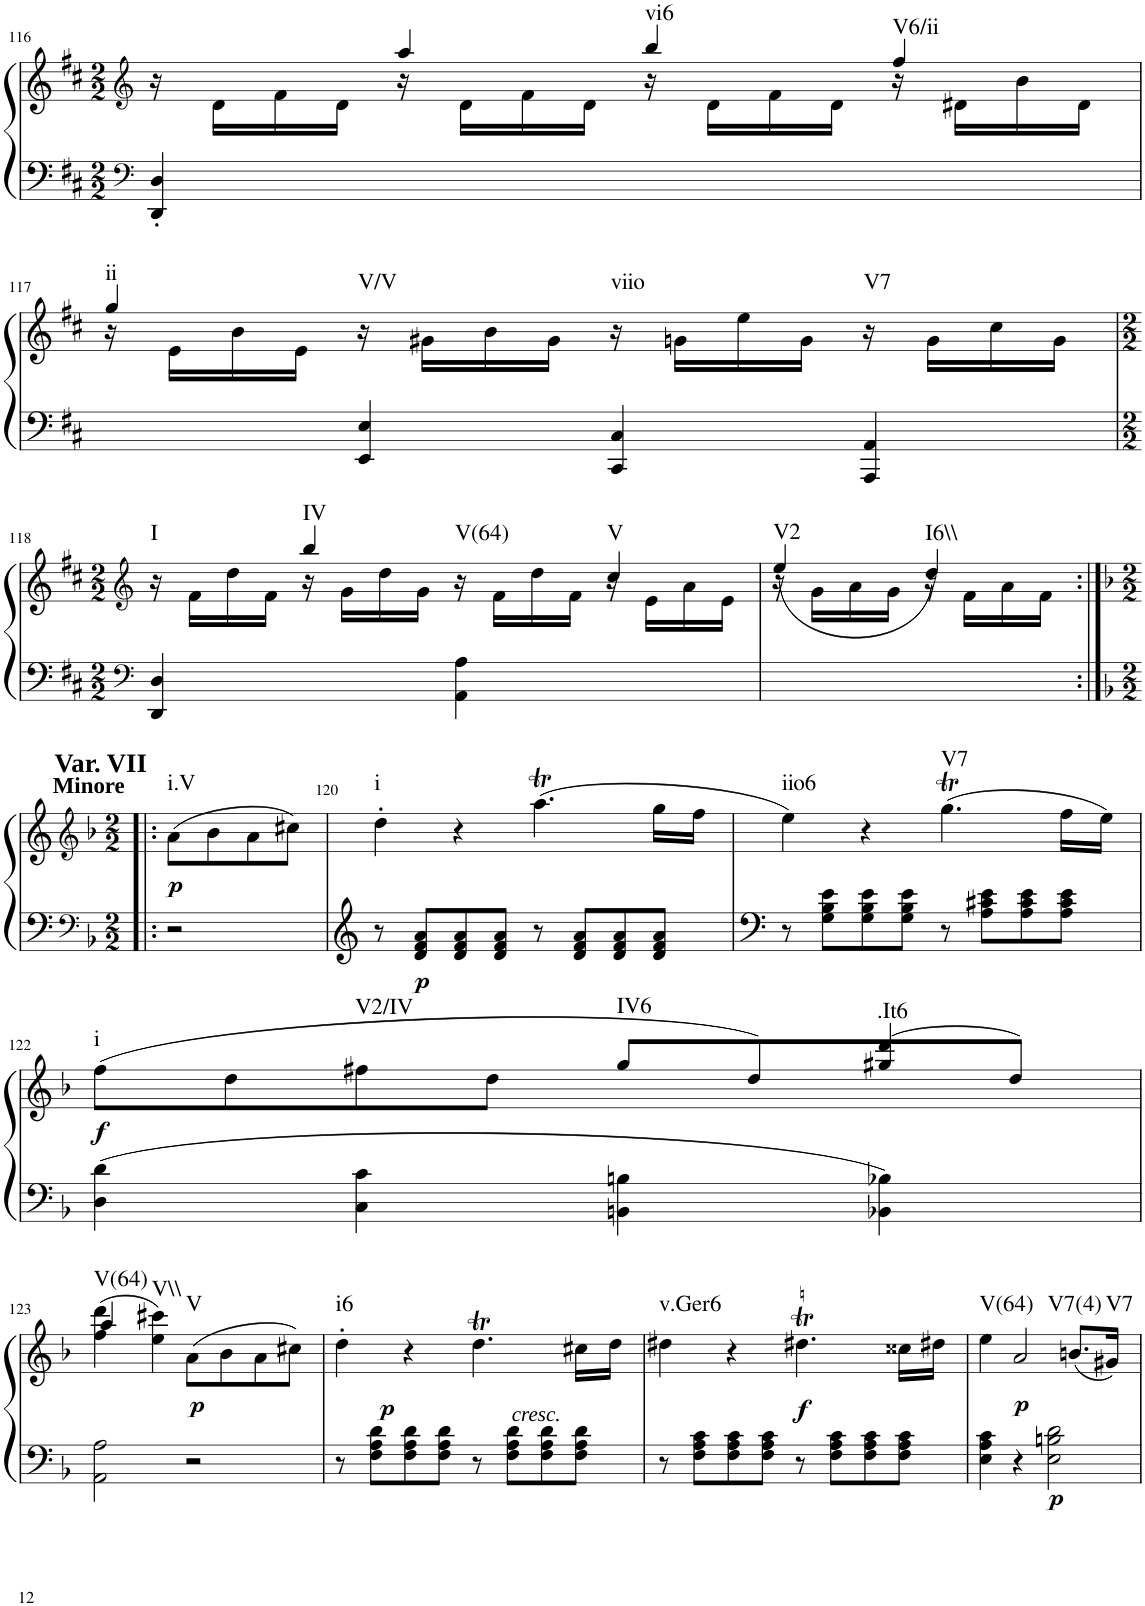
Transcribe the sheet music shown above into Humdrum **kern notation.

**kern	**kern	**dynam	**harte
*part1	*part1	*part1	*part1
*staff2	*staff1	*staff1/2	*
*I"unbenannt2	*	*	*
!!LO:PB:g=z
*clefF4	*clefG2	*	*
*k[f#c#]	*k[f#c#]	*	*
*M2/2	*M2/2	*	*
=116	=116	=116	=116
*	*^	*	*
4DD/' 4D/'	16r	4ryy	.	.
.	16d\LL	.	.	.
.	16f#\	.	.	.
.	16d\JJ	.	.	.
2.ryy	16r	4aa/	.	.
.	16d\LL	.	.	.
.	16f#\	.	.	.
.	16d\JJ	.	.	.
!	!	!	!	!LO:H:kt=vi6
.	16r	4bb/	.	N
.	16d\LL	.	.	.
.	16f#\	.	.	.
.	16d\JJ	.	.	.
!	!	!	!	!LO:H:kt=V6/ii
.	16r	4ff#/	.	N
.	16d#X\LL	.	.	.
.	16b\	.	.	.
.	16d#\JJ	.	.	.
!!LO:LB:g=z	!!
=117	=117	=117	=117	=117
!	!	!	!	!LO:H:kt=ii
4ryy	16r	4gg/	.	N
.	16e\LL	.	.	.
.	16b\	.	.	.
.	16e\JJ	.	.	.
!	!	!	!	!LO:H:kt=V/V
4EE/ 4E/	16r	2.ryy	.	N
.	16g#X\LL	.	.	.
.	16b\	.	.	.
.	16g#\JJ	.	.	.
!	!	!	!	!LO:H:kt=viio
4CC#/ 4C#/	16r	.	.	N
.	16gn\LL	.	.	.
.	16ee\	.	.	.
.	16g\JJ	.	.	.
!	!	!	!	!LO:H:kt=V7
4AAA/ 4AA/	16r	.	.	N
.	16g\LL	.	.	.
.	16cc#\	.	.	.
.	16g\JJ	.	.	.
!!LO:LB:g=z	!!
=118	=118	=118	=118	=118
*clefF4	*clefG2	*	*	*
*M2/2	*M2/2	*	*	*
!	!	!	!	!LO:H:kt=I
4DD/ 4D/	16r	4ryy	.	N
.	16f#\LL	.	.	.
.	16dd\	.	.	.
.	16f#\JJ	.	.	.
!	!	!	!	!LO:H:kt=IV
4ryy	16r	4bb/	.	N
.	16g\LL	.	.	.
.	16dd\	.	.	.
.	16g\JJ	.	.	.
!	!	!	!	!LO:H:kt=V(64)
4AA\ 4A\	16r	4ryy	.	N
.	16f#\LL	.	.	.
.	16dd\	.	.	.
.	16f#\JJ	.	.	.
!	!	!	!	!LO:H:kt=V
4ryy	16r	4cc#/	.	N
.	16e\LL	.	.	.
.	16a\	.	.	.
.	16e\JJ	.	.	.
=119	=119	=119	=119	=119
!	!	!	!	!LO:H:kt=V2
2ryy	16r	(4ee/	.	N
.	16g\LL	.	.	.
.	16a\	.	.	.
.	16g\JJ	.	.	.
!	!	!	!	!LO:H:kt=I6\\
.	16r	4dd/)	.	N
.	16f#\LL	.	.	.
.	16a\	.	.	.
.	16f#\JJ	.	.	.
*	*v	*v	*	*
!!LO:LB:g=z
=119X14:|!|:	=119X14:|!|:	=119X14:|!|:	=119X14:|!|:
*clefF4	*clefG2	*	*
*k[b-]	*k[b-]	*	*
*M2/2	*M2/2	*	*
!	!LO:TX:a:B:t=Minore	!	!
!	!LO:TX:a:B:t=Var. VII	!	!
!	!	!LO:DY:b	!LO:H:kt=i.V
2r	(8a\L	p	N
.	8b-\	.	.
.	8a\	.	.
.	8cc#X\J)	.	.
=120	=120	=120	=120
!	!	!	!LO:H:kt=i
8r	4dd'\	.	N
!	!	!LO:DY:b=2	!
8d/ 8f/ 8a/L	.	p	.
8d/ 8f/ 8a/	4r	.	.
8d/ 8f/ 8a/J	.	.	.
8r	(4.aat\	.	.
8d/ 8f/ 8a/L	.	.	.
8d/ 8f/ 8a/	.	.	.
8d/ 8f/ 8a/J	16gg\LL	.	.
.	16ff\JJ	.	.
=121	=121	=121	=121
!	!	!	!LO:H:kt=iio6
8r	4ee\)	.	N
8G\ 8B-\ 8e\L	.	.	.
8G\ 8B-\ 8e\	4r	.	.
8G\ 8B-\ 8e\J	.	.	.
!	!	!	!LO:H:kt=V7
8r	(4.ggT\	.	N
8A\ 8c#X\ 8e\L	.	.	.
8A\ 8c#\ 8e\	.	.	.
8A\ 8c#\ 8e\J	16ff\LL	.	.
.	16ee\JJ)	.	.
!!LO:LB:g=z
=122	=122	=122	=122
*	*^	*	*
!	!	!	!LO:DY:b	!LO:H:kt=i
4D\ 4d\	(8ff\L	2.ryy	f	N
.	8dd\	.	.	.
!	!	!	!	!LO:H:kt=V2/IV
4C\ 4c\	8ff#X\	.	.	N
.	8dd\J	.	.	.
!	!	!	!	!LO:H:kt=IV6
4BBn\ 4Bn\	8gg/L	.	.	N
.	8dd/)	.	.	.
!	!	!	!	!LO:H:kt=.It6
4BB-X\ 4B-X\	(8gg#X/	4ddd/	.	N
.	8dd/J)	.	.	.
!!LO:LB:g=z	!!
=123	=123	=123	=123	=123
!	!	!	!	!LO:H:kt=V(64)
2AA\ 2A\	(4ff\ 4ddd\	4aa/	.	N
!	!	!	!	!LO:H:kt=V\\
.	4ee\ 4ccc#X\)	2.ryy	.	N
!	!	!	!LO:DY:b	!LO:H:kt=V
2r	(8a\L	.	p	N
.	8b-\	.	.	.
.	8a\	.	.	.
.	8cc#X\J)	.	.	.
*	*v	*v	*	*
=124	=124	=124	=124
!	!	!	!LO:H:kt=i6
8r	4dd'\	.	N
!	!	!LO:DY:a=2	!
8F\ 8A\ 8d\L	.	p	.
8F\ 8A\ 8d\	4r	.	.
8F\ 8A\ 8d\J	.	.	.
!	!LO:TX:b:i:t=cresc.	!	!
8r	4.ddT\	.	.
8F\ 8A\ 8d\L	.	.	.
8F\ 8A\ 8d\	.	.	.
8F\ 8A\ 8d\J	16cc#X\LL	.	.
.	16dd\JJ	.	.
=125	=125	=125	=125
!	!	!	!LO:H:kt=v.Ger6
8r	4dd#X\	.	N
8F\ 8A\ 8c\L	.	.	.
8F\ 8A\ 8c\	4r	.	.
8F\ 8A\ 8c\J	.	.	.
!	!	!LO:DY:b	!
8r	4.dd#Xt\	f	.
8F\ 8A\ 8c\L	.	.	.
8F\ 8A\ 8c\	.	.	.
8F\ 8A\ 8c\J	16cc##X\LL	.	.
.	16dd#X\JJ	.	.
=126	=126	=126	=126
!	!	!	!LO:H:kt=V(64)
4E\ 4A\ 4c\	4ee\	.	N
!	!	!LO:DY:b	!LO:H:kt=V7(4)
4r	2a/	p	N
!	!	!LO:DY:b=2	!
2E\ 2Bn\ 2d\	.	p	.
.	(8.bn/L	.	.
!	!	!	!LO:H:kt=V7
.	16g#X/Jk)	.	N
=	=	=	=
*-	*-	*-	*-
